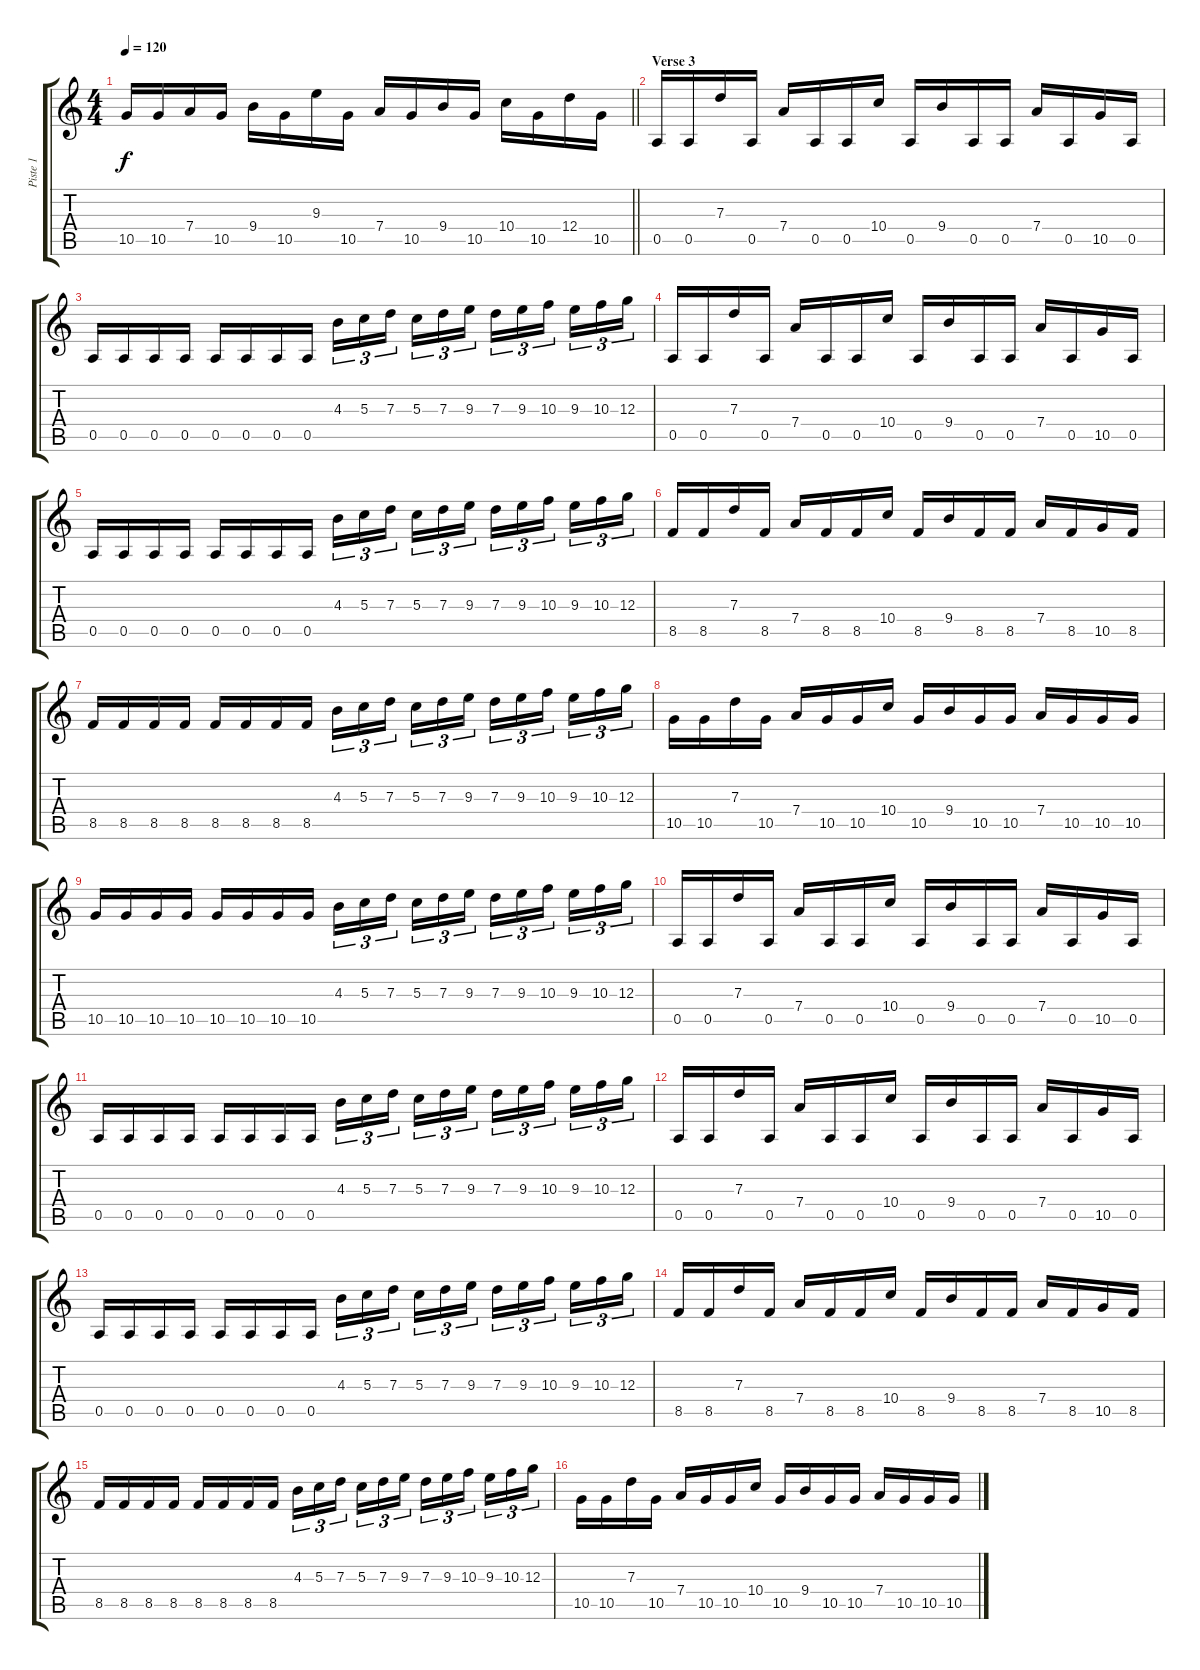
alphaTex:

\track ("Piste 1" "Piste 1") {instrument distortionguitar}
\staff {score tabs}
\tuning (E4 B3 G3 D3 A2 D2) {hide}
\ts (4 4)
\tempo 120
\clef g2
\barLineRight lightlight
\ks c
10.5.16{dy f} 10.5.16 7.4.16 10.5.16 9.4.16 10.5.16 9.3.16 10.5.16 7.4.16 10.5.16 9.4.16 10.5.16 10.4.16 10.5.16 12.4.16 10.5.16 |
\section ("" "Verse 3")
0.5.16 0.5.16 7.3.16 0.5.16 7.4.16 0.5.16 0.5.16 10.4.16 0.5.16 9.4.16 0.5.16 0.5.16 7.4.16 0.5.16 10.5.16 0.5.16 |
0.5.16 0.5.16 0.5.16 0.5.16 0.5.16 0.5.16 0.5.16 0.5.16 4.3.16{tu (3 2)} 5.3.16{tu (3 2)} 7.3.16{tu (3 2) beam splitsecondary} 5.3.16{tu (3 2)} 7.3.16{tu (3 2)} 9.3.16{tu (3 2)} 7.3.16{tu (3 2)} 9.3.16{tu (3 2)} 10.3.16{tu (3 2) beam splitsecondary} 9.3.16{tu (3 2)} 10.3.16{tu (3 2)} 12.3.16{tu (3 2)} |
0.5.16 0.5.16 7.3.16 0.5.16 7.4.16 0.5.16 0.5.16 10.4.16 0.5.16 9.4.16 0.5.16 0.5.16 7.4.16 0.5.16 10.5.16 0.5.16 |
0.5.16 0.5.16 0.5.16 0.5.16 0.5.16 0.5.16 0.5.16 0.5.16 4.3.16{tu (3 2)} 5.3.16{tu (3 2)} 7.3.16{tu (3 2) beam splitsecondary} 5.3.16{tu (3 2)} 7.3.16{tu (3 2)} 9.3.16{tu (3 2)} 7.3.16{tu (3 2)} 9.3.16{tu (3 2)} 10.3.16{tu (3 2) beam splitsecondary} 9.3.16{tu (3 2)} 10.3.16{tu (3 2)} 12.3.16{tu (3 2)} |
8.5.16 8.5.16 7.3.16 8.5.16 7.4.16 8.5.16 8.5.16 10.4.16 8.5.16 9.4.16 8.5.16 8.5.16 7.4.16 8.5.16 10.5.16 8.5.16 |
8.5.16 8.5.16 8.5.16 8.5.16 8.5.16 8.5.16 8.5.16 8.5.16 4.3.16{tu (3 2)} 5.3.16{tu (3 2)} 7.3.16{tu (3 2) beam splitsecondary} 5.3.16{tu (3 2)} 7.3.16{tu (3 2)} 9.3.16{tu (3 2)} 7.3.16{tu (3 2)} 9.3.16{tu (3 2)} 10.3.16{tu (3 2) beam splitsecondary} 9.3.16{tu (3 2)} 10.3.16{tu (3 2)} 12.3.16{tu (3 2)} |
10.5.16 10.5.16 7.3.16 10.5.16 7.4.16 10.5.16 10.5.16 10.4.16 10.5.16 9.4.16 10.5.16 10.5.16 7.4.16 10.5.16 10.5.16 10.5.16 |
10.5.16 10.5.16 10.5.16 10.5.16 10.5.16 10.5.16 10.5.16 10.5.16 4.3.16{tu (3 2)} 5.3.16{tu (3 2)} 7.3.16{tu (3 2) beam splitsecondary} 5.3.16{tu (3 2)} 7.3.16{tu (3 2)} 9.3.16{tu (3 2)} 7.3.16{tu (3 2)} 9.3.16{tu (3 2)} 10.3.16{tu (3 2) beam splitsecondary} 9.3.16{tu (3 2)} 10.3.16{tu (3 2)} 12.3.16{tu (3 2)} |
0.5.16 0.5.16 7.3.16 0.5.16 7.4.16 0.5.16 0.5.16 10.4.16 0.5.16 9.4.16 0.5.16 0.5.16 7.4.16 0.5.16 10.5.16 0.5.16 |
0.5.16 0.5.16 0.5.16 0.5.16 0.5.16 0.5.16 0.5.16 0.5.16 4.3.16{tu (3 2)} 5.3.16{tu (3 2)} 7.3.16{tu (3 2) beam splitsecondary} 5.3.16{tu (3 2)} 7.3.16{tu (3 2)} 9.3.16{tu (3 2)} 7.3.16{tu (3 2)} 9.3.16{tu (3 2)} 10.3.16{tu (3 2) beam splitsecondary} 9.3.16{tu (3 2)} 10.3.16{tu (3 2)} 12.3.16{tu (3 2)} |
0.5.16 0.5.16 7.3.16 0.5.16 7.4.16 0.5.16 0.5.16 10.4.16 0.5.16 9.4.16 0.5.16 0.5.16 7.4.16 0.5.16 10.5.16 0.5.16 |
0.5.16 0.5.16 0.5.16 0.5.16 0.5.16 0.5.16 0.5.16 0.5.16 4.3.16{tu (3 2)} 5.3.16{tu (3 2)} 7.3.16{tu (3 2) beam splitsecondary} 5.3.16{tu (3 2)} 7.3.16{tu (3 2)} 9.3.16{tu (3 2)} 7.3.16{tu (3 2)} 9.3.16{tu (3 2)} 10.3.16{tu (3 2) beam splitsecondary} 9.3.16{tu (3 2)} 10.3.16{tu (3 2)} 12.3.16{tu (3 2)} |
8.5.16 8.5.16 7.3.16 8.5.16 7.4.16 8.5.16 8.5.16 10.4.16 8.5.16 9.4.16 8.5.16 8.5.16 7.4.16 8.5.16 10.5.16 8.5.16 |
8.5.16 8.5.16 8.5.16 8.5.16 8.5.16 8.5.16 8.5.16 8.5.16 4.3.16{tu (3 2)} 5.3.16{tu (3 2)} 7.3.16{tu (3 2) beam splitsecondary} 5.3.16{tu (3 2)} 7.3.16{tu (3 2)} 9.3.16{tu (3 2)} 7.3.16{tu (3 2)} 9.3.16{tu (3 2)} 10.3.16{tu (3 2) beam splitsecondary} 9.3.16{tu (3 2)} 10.3.16{tu (3 2)} 12.3.16{tu (3 2)} |
10.5.16 10.5.16 7.3.16 10.5.16 7.4.16 10.5.16 10.5.16 10.4.16 10.5.16 9.4.16 10.5.16 10.5.16 7.4.16 10.5.16 10.5.16 10.5.16
